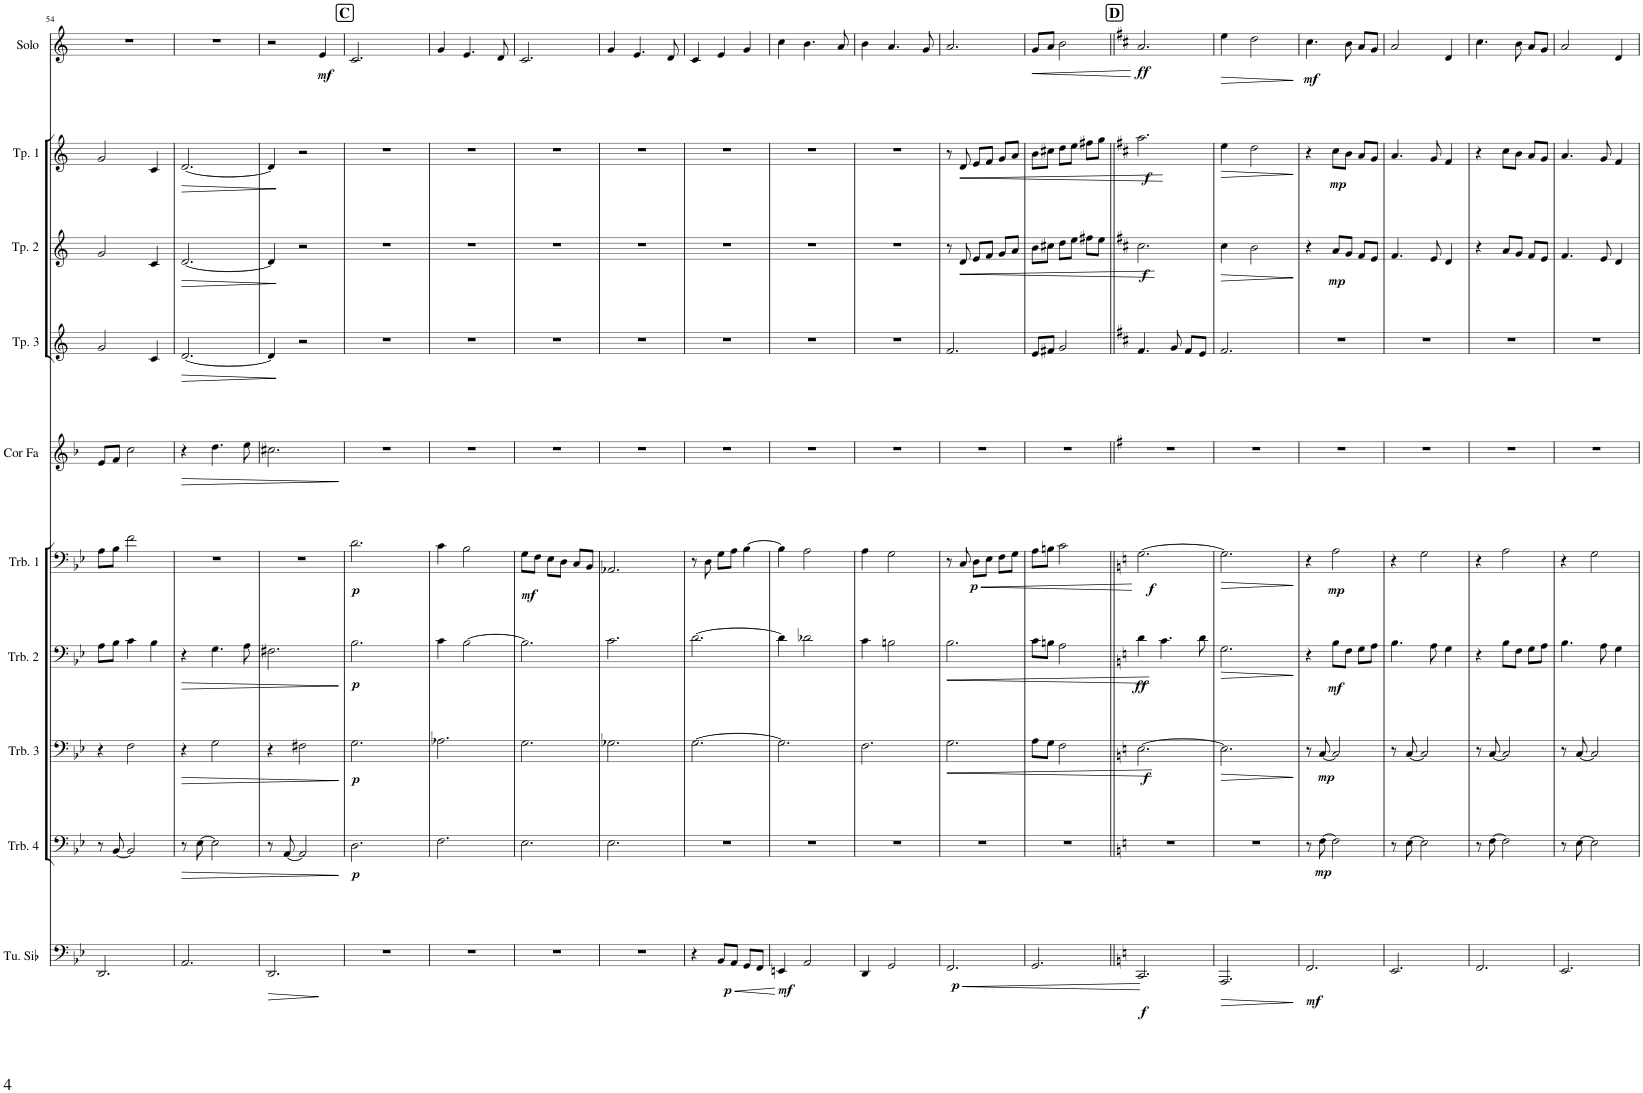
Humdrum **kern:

**kern	**dynam	**kern	**dynam	**kern	**dynam	**kern	**dynam	**kern	**dynam	**kern	**dynam	**kern	**dynam	**kern	**dynam	**kern	**dynam	**kern	**dynam
*part10	*part10	*part9	*part9	*part8	*part8	*part7	*part7	*part6	*part6	*part5	*part5	*part4	*part4	*part3	*part3	*part2	*part2	*part1	*part1
*staff10	*staff10	*staff9	*staff9	*staff8	*staff8	*staff7	*staff7	*staff6	*staff6	*staff5	*staff5	*staff4	*staff4	*staff3	*staff3	*staff2	*staff2	*staff1	*staff1
*I"Tuba en Sib	*	*I"Trombone 4	*	*I"Trombone 3	*	*I"Trombone 2	*	*I"Trombone 1	*	*I"Cor en Fa	*	*I"Trompette 3	*	*I"Trompette 2	*	*I"Trompette 1	*	*I"Solo	*
*I'Tu. Sib	*	*I'Trb. 4	*	*I'Trb. 3	*	*I'Trb. 2	*	*I'Trb. 1	*	*I'Cor Fa	*	*I'Tp. 3	*	*I'Tp. 2	*	*I'Tp. 1	*	*I'Solo	*
!!LO:PB:g=z
*clefF4	*	*clefF4	*	*clefF4	*	*clefF4	*	*clefF4	*	*clefG2	*	*clefG2	*	*clefG2	*	*clefG2	*	*clefG2	*
*	*	*	*	*	*	*	*	*	*	*Trd4c7	*	*Trd1c2	*	*Trd1c2	*	*Trd1c2	*	*Trd1c2	*
*k[b-e-]	*	*k[b-e-]	*	*k[b-e-]	*	*k[b-e-]	*	*k[b-e-]	*	*k[b-]	*	*k[]	*	*k[]	*	*k[]	*	*k[]	*
*M3/4	*	*M3/4	*	*M3/4	*	*M3/4	*	*M3/4	*	*M3/4	*	*M3/4	*	*M3/4	*	*M3/4	*	*M3/4	*
=54	=54	=54	=54	=54	=54	=54	=54	=54	=54	=54	=54	=54	=54	=54	=54	=54	=54	=54	=54
2.DD/	.	8r	.	4r	.	8A\L	.	8A\L	.	8e/L	.	2g/	.	2g/	.	2g/	.	2.r	.
.	.	[8BB-/	.	.	.	8B-\J	.	8B-\J	.	8f/J	.	.	.	.	.	.	.	.	.
.	.	2BB-/]	.	2F\	.	4c\	.	2f\	.	2cc\	.	.	.	.	.	.	.	.	.
.	.	.	.	.	.	4B-\	.	.	.	.	.	4c/	.	4c/	.	4c/	.	.	.
=55	=55	=55	=55	=55	=55	=55	=55	=55	=55	=55	=55	=55	=55	=55	=55	=55	=55	=55	=55
!	!	!	!LO:HP:b	!	!LO:HP:b	!	!LO:HP:b	!	!	!	!LO:HP:b	!	!LO:HP:b	!	!LO:HP:b	!	!LO:HP:b	!	!
2.AA/	.	8r	>	4r	>	4r	>	2.r	.	4r	>	[2.d/	>	[2.d/	>	[2.d/	>	2.r	.
.	.	[8E-\	.	.	.	.	.	.	.	.	.	.	.	.	.	.	.	.	.
.	.	2E-\]	.	2G\	.	4.G\	.	.	.	4.dd\	.	.	.	.	.	.	.	.	.
.	.	.	.	.	.	8A\	.	.	.	8ee\	.	.	.	.	.	.	.	.	.
.	.	.	.	.	.	.	.	.	.	.	.	.	]	.	]	.	]	.	.
=56	=56	=56	=56	=56	=56	=56	=56	=56	=56	=56	=56	=56	=56	=56	=56	=56	=56	=56	=56
!	!LO:HP:b	!	!	!	!	!	!	!	!	!	!	!	!	!	!	!	!	!	!
2.DD/	>	8r	.	4r	.	2.F#X\	.	2.r	.	2.cc#X\	.	4d/]	.	4d/]	.	4d/]	.	2r	.
.	.	[8AA/	.	.	.	.	.	.	.	.	.	.	.	.	.	.	.	.	.
.	.	2AA/]	.	2F#X\	.	.	.	.	.	.	.	2r	.	2r	.	2r	.	.	.
!	!	!	!	!	!	!	!	!	!	!	!	!	!	!	!	!	!	!	!LO:DY:b
.	.	.	.	.	.	.	.	.	.	.	.	.	.	.	.	.	.	4e/	mf
.	]	.	]	.	]	.	]	.	.	.	]	.	.	.	.	.	.	.	.
!!LO:REH:place=s1:a:B:cj:fs=14:t=C
=57	=57	=57	=57	=57	=57	=57	=57	=57	=57	=57	=57	=57	=57	=57	=57	=57	=57	=57	=57
!	!	!	!LO:DY:b	!	!LO:DY:b	!	!LO:DY:b	!	!LO:DY:b	!	!	!	!	!	!	!	!	!	!
2.r	.	2.D\	p	2.G\	p	2.B-\	p	2.d\	p	2.r	.	2.r	.	2.r	.	2.r	.	2.c/	.
=58	=58	=58	=58	=58	=58	=58	=58	=58	=58	=58	=58	=58	=58	=58	=58	=58	=58	=58	=58
2.r	.	2.F\	.	2.A-X\	.	4c\	.	4c\	.	2.r	.	2.r	.	2.r	.	2.r	.	4g/	.
.	.	.	.	.	.	[2B-\	.	2B-\	.	.	.	.	.	.	.	.	.	4.e/	.
.	.	.	.	.	.	.	.	.	.	.	.	.	.	.	.	.	.	8d/	.
=59	=59	=59	=59	=59	=59	=59	=59	=59	=59	=59	=59	=59	=59	=59	=59	=59	=59	=59	=59
!	!	!	!	!	!	!	!	!	!LO:DY:b	!	!	!	!	!	!	!	!	!	!
2.r	.	2.E-\	.	2.G\	.	2.B-\]	.	8G\L	mf	2.r	.	2.r	.	2.r	.	2.r	.	2.c/	.
.	.	.	.	.	.	.	.	8F\J	.	.	.	.	.	.	.	.	.	.	.
.	.	.	.	.	.	.	.	8E-\L	.	.	.	.	.	.	.	.	.	.	.
.	.	.	.	.	.	.	.	8D\J	.	.	.	.	.	.	.	.	.	.	.
.	.	.	.	.	.	.	.	8C/L	.	.	.	.	.	.	.	.	.	.	.
.	.	.	.	.	.	.	.	8BB-/J	.	.	.	.	.	.	.	.	.	.	.
=60	=60	=60	=60	=60	=60	=60	=60	=60	=60	=60	=60	=60	=60	=60	=60	=60	=60	=60	=60
2.r	.	2.E-\	.	2.G-X\	.	2.c\	.	2.AA-X/	.	2.r	.	2.r	.	2.r	.	2.r	.	4g/	.
.	.	.	.	.	.	.	.	.	.	.	.	.	.	.	.	.	.	4.e/	.
.	.	.	.	.	.	.	.	.	.	.	.	.	.	.	.	.	.	8d/	.
=61	=61	=61	=61	=61	=61	=61	=61	=61	=61	=61	=61	=61	=61	=61	=61	=61	=61	=61	=61
4r	.	2.r	.	[2.G\	.	[2.d\	.	8r	.	2.r	.	2.r	.	2.r	.	2.r	.	4c/	.
.	.	.	.	.	.	.	.	8D\	.	.	.	.	.	.	.	.	.	.	.
!	!LO:HP:b	!	!	!	!	!	!	!	!	!	!	!	!	!	!	!	!	!	!
!	!LO:DY:n=1:b	!	!	!	!	!	!	!	!	!	!	!	!	!	!	!	!	!	!
8BB-/L	< p	.	.	.	.	.	.	8G\L	.	.	.	.	.	.	.	.	.	4e/	.
8AA/J	.	.	.	.	.	.	.	8A\J	.	.	.	.	.	.	.	.	.	.	.
8GG/L	.	.	.	.	.	.	.	[4B-\	.	.	.	.	.	.	.	.	.	4g/	.
8FF/J	.	.	.	.	.	.	.	.	.	.	.	.	.	.	.	.	.	.	.
.	[	.	.	.	.	.	.	.	.	.	.	.	.	.	.	.	.	.	.
=62	=62	=62	=62	=62	=62	=62	=62	=62	=62	=62	=62	=62	=62	=62	=62	=62	=62	=62	=62
!	!LO:DY:b	!	!	!	!	!	!	!	!	!	!	!	!	!	!	!	!	!	!
4EEn/	mf	2.r	.	2.G\]	.	4d\]	.	4B-\]	.	2.r	.	2.r	.	2.r	.	2.r	.	4cc\	.
2AA/	.	.	.	.	.	2d-X\	.	2A\	.	.	.	.	.	.	.	.	.	4.b\	.
.	.	.	.	.	.	.	.	.	.	.	.	.	.	.	.	.	.	8a/	.
=63	=63	=63	=63	=63	=63	=63	=63	=63	=63	=63	=63	=63	=63	=63	=63	=63	=63	=63	=63
4DD/	.	2.r	.	2.F\	.	4c\	.	4A\	.	2.r	.	2.r	.	2.r	.	2.r	.	4b\	.
2GG/	.	.	.	.	.	2Bn\	.	2G\	.	.	.	.	.	.	.	.	.	4.a/	.
.	.	.	.	.	.	.	.	.	.	.	.	.	.	.	.	.	.	8g/	.
=64	=64	=64	=64	=64	=64	=64	=64	=64	=64	=64	=64	=64	=64	=64	=64	=64	=64	=64	=64
!	!LO:HP:b	!	!	!	!LO:HP:b	!	!LO:HP:b	!	!	!	!	!	!	!	!	!	!	!	!
!	!LO:DY:n=1:b	!	!	!	!	!	!	!	!	!	!	!	!	!	!	!	!	!	!
2.FF/	< p	2.r	.	2.G\	<	2.B-\	<	8r	.	2.r	.	2.f/	.	8r	.	8r	.	2.a/	.
!	!	!	!	!	!	!	!	!	!LO:HP:b	!	!	!	!	!	!LO:HP:b	!	!LO:HP:b	!	!
!	!	!	!	!	!	!	!	!	!LO:DY:n=1:b	!	!	!	!	!	!	!	!	!	!
.	.	.	.	.	.	.	.	8C/	< p	.	.	.	.	8d/	<	8d/	<	.	.
.	.	.	.	.	.	.	.	8D\L	.	.	.	.	.	8e/L	.	8e/L	.	.	.
.	.	.	.	.	.	.	.	8E-\J	.	.	.	.	.	8f/J	.	8f/J	.	.	.
.	.	.	.	.	.	.	.	8F\L	.	.	.	.	.	8g/L	.	8g/L	.	.	.
.	.	.	.	.	.	.	.	8G\J	.	.	.	.	.	8a/J	.	8a/J	.	.	.
.	[	.	.	.	[	.	[	.	[	.	.	.	.	.	[	.	[	.	.
=65	=65	=65	=65	=65	=65	=65	=65	=65	=65	=65	=65	=65	=65	=65	=65	=65	=65	=65	=65
!	!	!	!	!	!	!	!	!	!	!	!	!	!	!	!	!	!	!	!LO:HP:b
2.GG/	.	2.r	.	8A\L	.	8c\L	.	8A\L	.	2.r	.	8e/L	.	8b\L	.	8b\L	.	8g/L	<
.	.	.	.	8G\J	.	8Bn\J	.	8Bn\J	.	.	.	8f#X/J	.	8cc#X\J	.	8cc#X\J	.	8a/J	.
.	.	.	.	2F\	.	2A\	.	2c\	.	.	.	2g/	.	8dd\L	.	8dd\L	.	2b\	.
.	.	.	.	.	.	.	.	.	.	.	.	.	.	8ee\J	.	8ee\J	.	.	.
.	.	.	.	.	.	.	.	.	.	.	.	.	.	8ff#X\L	.	8ff#X\L	.	.	.
.	.	.	.	.	.	.	.	.	.	.	.	.	.	8ee\J	.	8gg\J	.	.	.
.	.	.	.	.	.	.	.	.	.	.	.	.	.	.	.	.	.	.	[
!!LO:REH:place=s1:a:B:cj:fs=14:t=D
=66||	=66||	=66||	=66||	=66||	=66||	=66||	=66||	=66||	=66||	=66||	=66||	=66||	=66||	=66||	=66||	=66||	=66||	=66||	=66||
*k[]	*	*k[]	*	*k[]	*	*k[]	*	*k[]	*	*k[f#]	*	*k[f#c#]	*	*k[f#c#]	*	*k[f#c#]	*	*k[f#c#]	*
!	!LO:DY:b	!	!	!	!LO:DY:b	!	!LO:DY:b	!	!LO:DY:b	!	!	!	!	!	!LO:DY:b	!	!LO:DY:b	!	!LO:DY:b
2.CC/	f	2.r	.	[2.E\	f	4d\	ff	[2.G\	f	2.r	.	4.f#/	.	2.cc#\	f	2.aa\	f	2.a/	ff
.	.	.	.	.	.	4.c\	.	.	.	.	.	.	.	.	.	.	.	.	.
.	.	.	.	.	.	.	.	.	.	.	.	8g/	.	.	.	.	.	.	.
.	.	.	.	.	.	.	.	.	.	.	.	8f#/L	.	.	.	.	.	.	.
.	.	.	.	.	.	8d\	.	.	.	.	.	8e/J	.	.	.	.	.	.	.
=67	=67	=67	=67	=67	=67	=67	=67	=67	=67	=67	=67	=67	=67	=67	=67	=67	=67	=67	=67
!	!LO:HP:b	!	!	!	!LO:HP:b	!	!LO:HP:b	!	!LO:HP:b	!	!	!	!	!	!LO:HP:b	!	!LO:HP:b	!	!LO:HP:b
2.AAA/	>	2.r	.	2.E\]	>	2.G\	>	2.G\]	>	2.r	.	2.f#/	.	4cc#\	>	4ee\	>	4ee\	>
.	.	.	.	.	.	.	.	.	.	.	.	.	.	2b\	.	2dd\	.	2dd\	.
.	]	.	.	.	]	.	]	.	]	.	.	.	.	.	]	.	]	.	]
=68	=68	=68	=68	=68	=68	=68	=68	=68	=68	=68	=68	=68	=68	=68	=68	=68	=68	=68	=68
!	!LO:DY:b	!	!	!	!	!	!	!	!	!	!	!	!	!	!	!	!	!	!LO:DY:b
2.FF/	mf	8r	.	8r	.	4r	.	4r	.	2.r	.	2.r	.	4r	.	4r	.	4.cc#\	mf
!	!	!	!LO:DY:b	!	!LO:DY:b	!	!	!	!	!	!	!	!	!	!	!	!	!	!
.	.	[8F\	mp	[8C/	mp	.	.	.	.	.	.	.	.	.	.	.	.	.	.
!	!	!	!	!	!	!	!LO:DY:b	!	!LO:DY:b	!	!	!	!	!	!LO:DY:b	!	!LO:DY:b	!	!
.	.	2F\]	.	2C/]	.	8B\L	mf	2A\	mp	.	.	.	.	8a/L	mp	8cc#\L	mp	.	.
.	.	.	.	.	.	8F\J	.	.	.	.	.	.	.	8g/J	.	8b\J	.	8b\	.
.	.	.	.	.	.	8G\L	.	.	.	.	.	.	.	8f#/L	.	8a/L	.	8a/L	.
.	.	.	.	.	.	8A\J	.	.	.	.	.	.	.	8e/J	.	8g/J	.	8g/J	.
=69	=69	=69	=69	=69	=69	=69	=69	=69	=69	=69	=69	=69	=69	=69	=69	=69	=69	=69	=69
2.EE/	.	8r	.	8r	.	4.B\	.	4r	.	2.r	.	2.r	.	4.f#/	.	4.a/	.	2a/	.
.	.	[8E\	.	[8C/	.	.	.	.	.	.	.	.	.	.	.	.	.	.	.
.	.	2E\]	.	2C/]	.	.	.	2G\	.	.	.	.	.	.	.	.	.	.	.
.	.	.	.	.	.	8A\	.	.	.	.	.	.	.	8e/	.	8g/	.	.	.
.	.	.	.	.	.	4G\	.	.	.	.	.	.	.	4d/	.	4f#/	.	4d/	.
=70	=70	=70	=70	=70	=70	=70	=70	=70	=70	=70	=70	=70	=70	=70	=70	=70	=70	=70	=70
2.FF/	.	8r	.	8r	.	4r	.	4r	.	2.r	.	2.r	.	4r	.	4r	.	4.cc#\	.
.	.	[8F\	.	[8C/	.	.	.	.	.	.	.	.	.	.	.	.	.	.	.
.	.	2F\]	.	2C/]	.	8B\L	.	2A\	.	.	.	.	.	8a/L	.	8cc#\L	.	.	.
.	.	.	.	.	.	8F\J	.	.	.	.	.	.	.	8g/J	.	8b\J	.	8b\	.
.	.	.	.	.	.	8G\L	.	.	.	.	.	.	.	8f#/L	.	8a/L	.	8a/L	.
.	.	.	.	.	.	8A\J	.	.	.	.	.	.	.	8e/J	.	8g/J	.	8g/J	.
=71	=71	=71	=71	=71	=71	=71	=71	=71	=71	=71	=71	=71	=71	=71	=71	=71	=71	=71	=71
2.EE/	.	8r	.	8r	.	4.B\	.	4r	.	2.r	.	2.r	.	4.f#/	.	4.a/	.	2a/	.
.	.	[8E\	.	[8C/	.	.	.	.	.	.	.	.	.	.	.	.	.	.	.
.	.	2E\]	.	2C/]	.	.	.	2G\	.	.	.	.	.	.	.	.	.	.	.
.	.	.	.	.	.	8A\	.	.	.	.	.	.	.	8e/	.	8g/	.	.	.
.	.	.	.	.	.	4G\	.	.	.	.	.	.	.	4d/	.	4f#/	.	4d/	.
=	=	=	=	=	=	=	=	=	=	=	=	=	=	=	=	=	=	=	=
*-	*-	*-	*-	*-	*-	*-	*-	*-	*-	*-	*-	*-	*-	*-	*-	*-	*-	*-	*-
